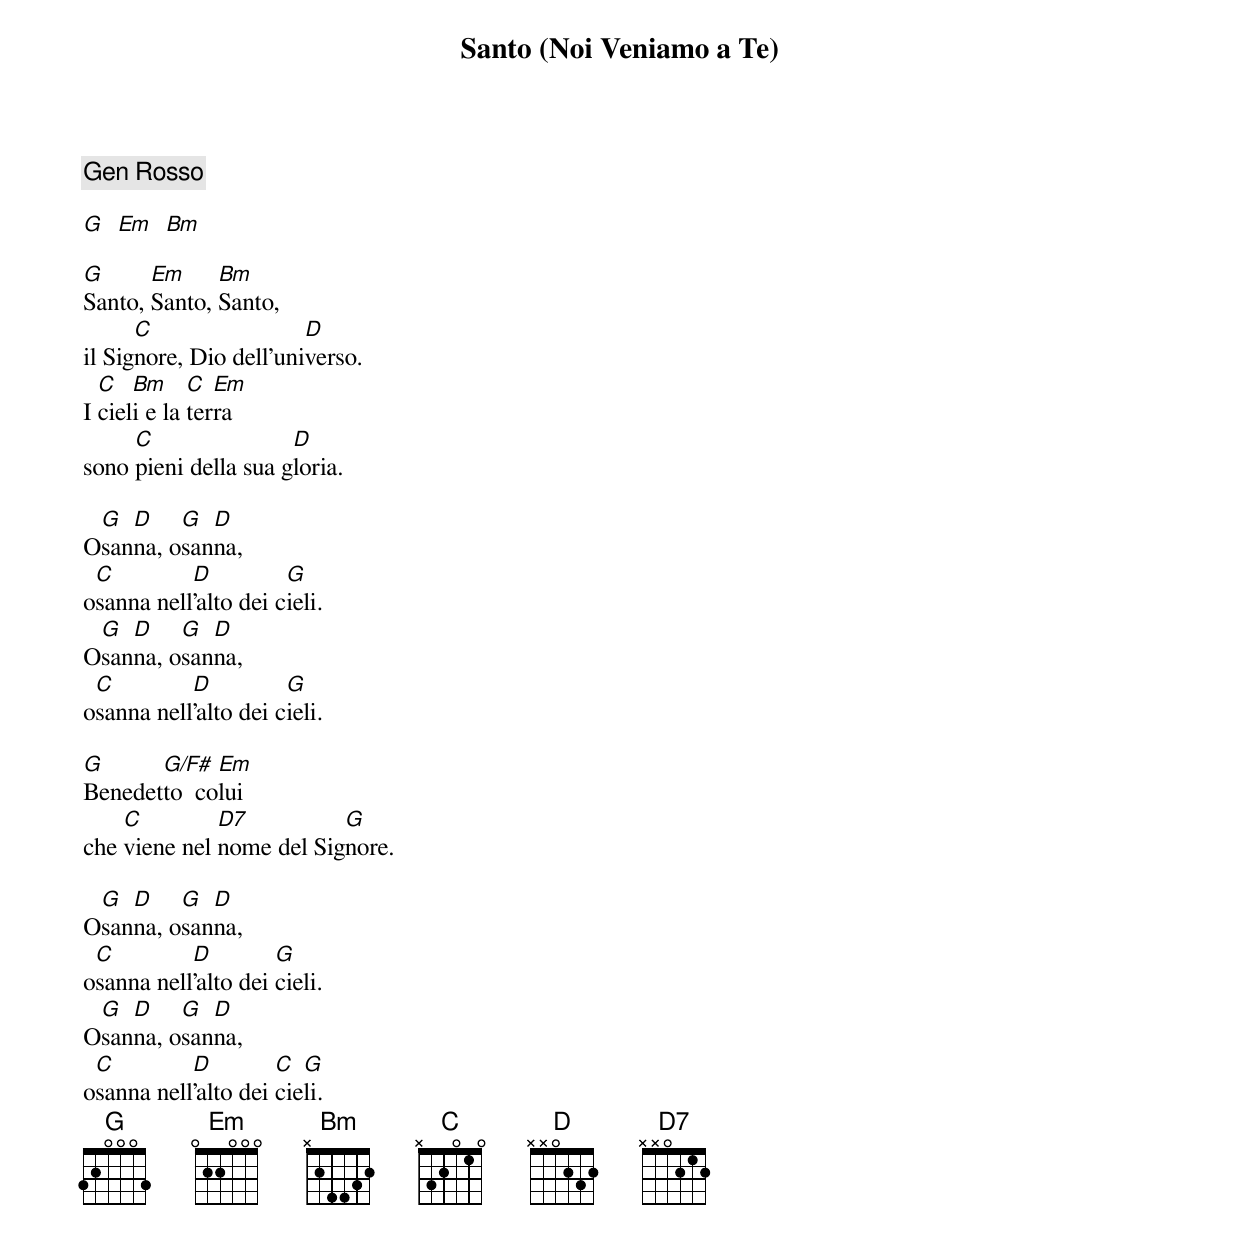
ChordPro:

{title: Santo (Noi Veniamo a Te)}
{comment: Gen Rosso}

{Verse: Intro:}
[G]  [Em]  [Bm]

[G]Santo, [Em]Santo, [Bm]Santo,
il Sig[C]nore, Dio dell'uni[D]verso.
I [C]ciel[Bm]i e la [C]ter[Em]ra
sono [C]pieni della sua g[D]loria.

O[G]san[D]na, o[G]san[D]na,
o[C]sanna nell[D]'alto dei c[G]ieli.
O[G]san[D]na, o[G]san[D]na,
o[C]sanna nell[D]'alto dei c[G]ieli.

[G]Benedet[G/F#]to  co[Em]lui
che [C]viene nel [D7]nome del Sig[G]nore.

O[G]san[D]na, o[G]san[D]na,
o[C]sanna nell[D]'alto dei [G]cieli.
O[G]san[D]na, o[G]san[D]na,
o[C]sanna nell[D]'alto dei [C]cie[G]li.
